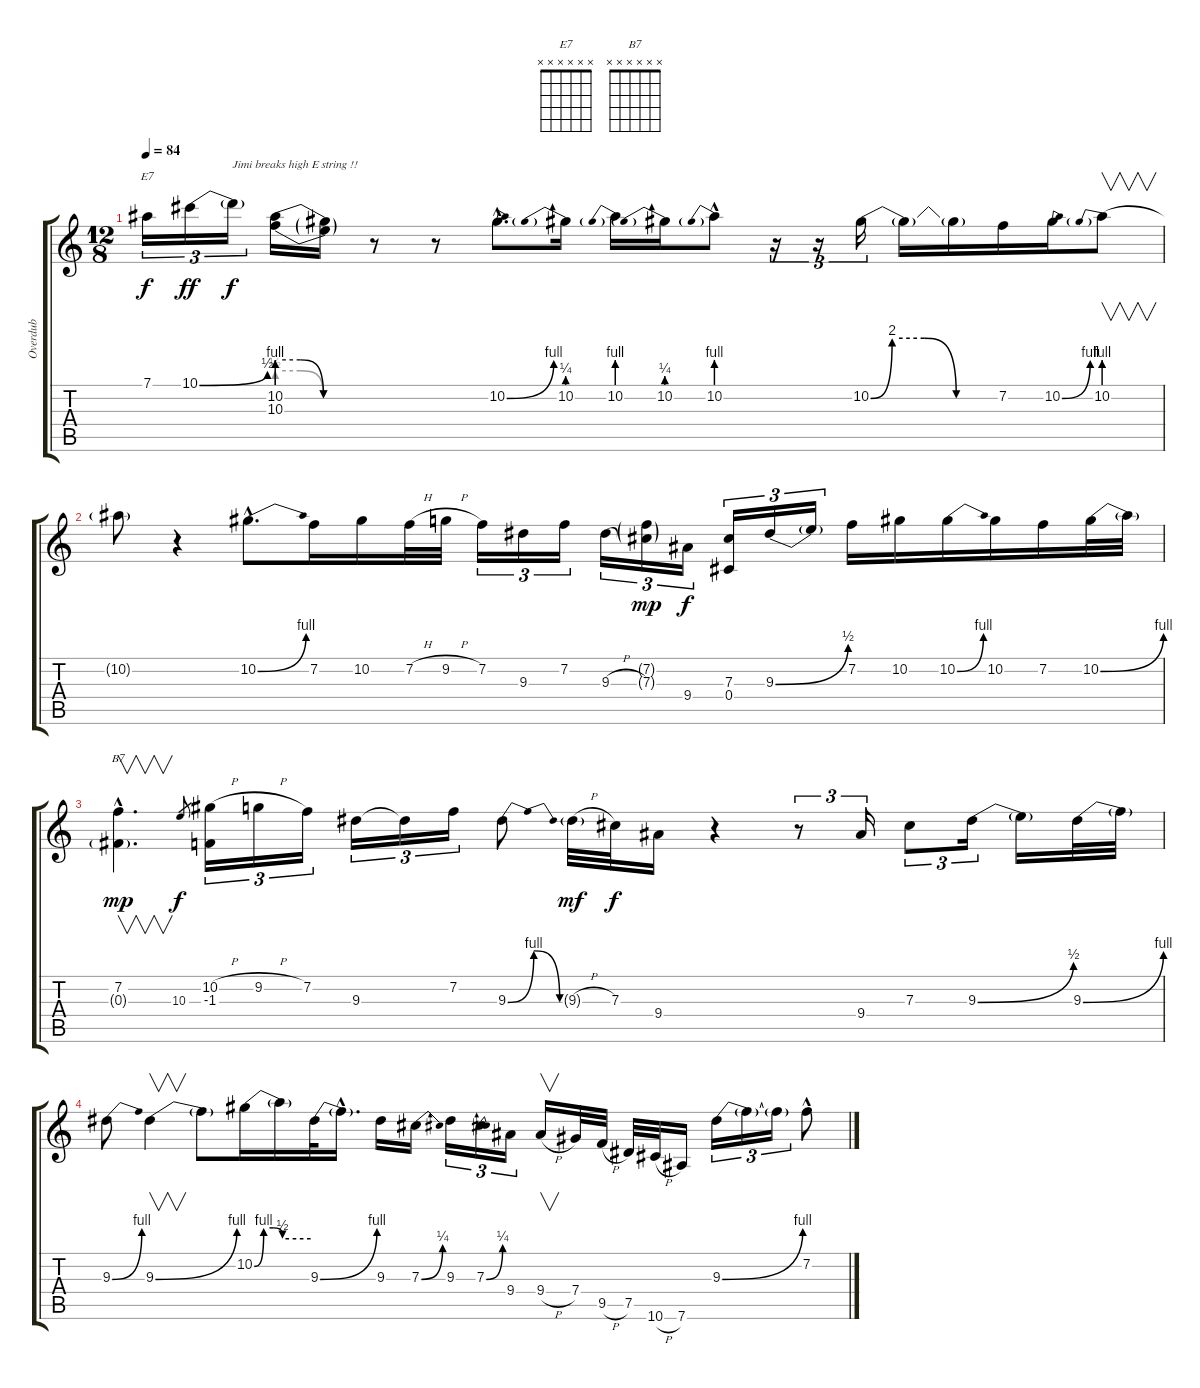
\track ("Overdub" "Overdub") {instrument fretlessbass}
\staff {score tabs}
\tuning (Eb4 Bb3 Gb3 Db3 Ab2 Eb2) {hide}
\chord ("E7" x x x x x x) {firstfret 0}
\chord ("B7" x x x x x x) {firstfret 0}
\ts (12 8)
\tempo 84
\clef g2
\ks c
7.1.16{tu (3 2) ch "E7" dy f} 10.1{be (bend 0 0 60 2)}.16{tu (3 2) dy ff} 10.1{t}.16{tu (3 2) txt "Jimi breaks high E string !!" dy f} (10.2{be (custom 0 4 15 4 30 0 60 0)} 10.3{be (custom 0 2 15 2 30 0 60 0)}).16 (10.2{t} 10.3{t}).16 r.8 r.8 10.2{be (bend 0 0 60 4) hac}.8{d} 10.2{be (prebend 0 1 60 1)}.16 10.2{be (prebend 0 4 60 4)}.16 10.2{be (prebend 0 1 60 1)}.16 10.2{be (prebend 0 4 60 4) hac}.8 r.16{tu (3 2)} r.16{tu (3 2)} 10.2{be (custom 0 0 10 8 25 8 40 0 60 0)}.16{tu (3 2)} 10.2{t}.16 10.2{t}.16 7.2.16 10.2{be (bend 0 0 60 4)}.16 10.2{be (prebend 0 4 60 4)}.8{v} |
10.2{t}.8 r.4 10.2{be (bend 0 0 60 4) hac}.8{d} 7.2.16 10.2.16 7.2{h}.32 9.2{h}.32 7.2.16{tu (3 2)} 9.3.16{tu (3 2)} 7.2.16{tu (3 2)} 9.3{h}.16{tu (3 2)} (7.2{g} 7.3{g}).16{tu (3 2) dy mp} 9.4.16{tu (3 2) dy f} (7.3 0.4).16{tu (3 2)} 9.3{be (bend 0 0 60 2)}.16{tu (3 2)} 9.3{t}.16{tu (3 2)} 7.2.16 10.2.16 10.2{be (bend 0 0 60 4)}.16 10.2.16 7.2.16 10.2{be (bend 0 0 60 4)}.32 10.2{t}.32 |
(7.2{hac} 0.3{g hac}).4{v d ch "B7" dy mp} 10.3.8{gr dy f} (10.2{h} -1.3).16{tu (3 2)} 9.2{h}.16{tu (3 2)} 7.2.16{tu (3 2)} 9.3.16{tu (3 2)} 9.3{t}.16{tu (3 2)} 7.2.16{tu (3 2)} 9.3{be (bendrelease 0 0 15 4 30 4 60 0)}.8 9.3{h g}.32{dy mf} 7.3.32{dy f} 9.4.16 r.4 r.8{tu (3 2)} 9.4.16{tu (3 2)} 7.3.8{tu (3 2)} 9.3{be (bend 0 0 60 2)}.16{tu (3 2)} 9.3{t}.16 9.3{be (bend 0 0 60 4)}.32 9.3{t}.32 |
9.3{be (bend 0 0 60 4)}.8 9.3{be (bend 0 0 60 4)}.4{v} 9.3{t}.8 10.2{be (custom 0 0 10 4 20 4 30 2 60 2)}.16 10.2{t}.16 9.3{be (bend 0 0 60 4)}.32 9.3{hac t}.16{d} 9.3.16 7.3{be (bend 0 0 60 1)}.16 9.3.16{tu (3 2)} 7.3{be (bend 0 0 60 1)}.16{tu (3 2)} 9.4.16{tu (3 2)} 9.4{h}.16{v} 7.4.32 9.5{h}.32 7.5.32 10.6{h}.32 7.6.16 9.3{be (bend 0 0 60 4)}.16{tu (3 2)} 9.3{t}.16{tu (3 2)} 9.3{t}.16{tu (3 2)} 7.2{hac}.8
